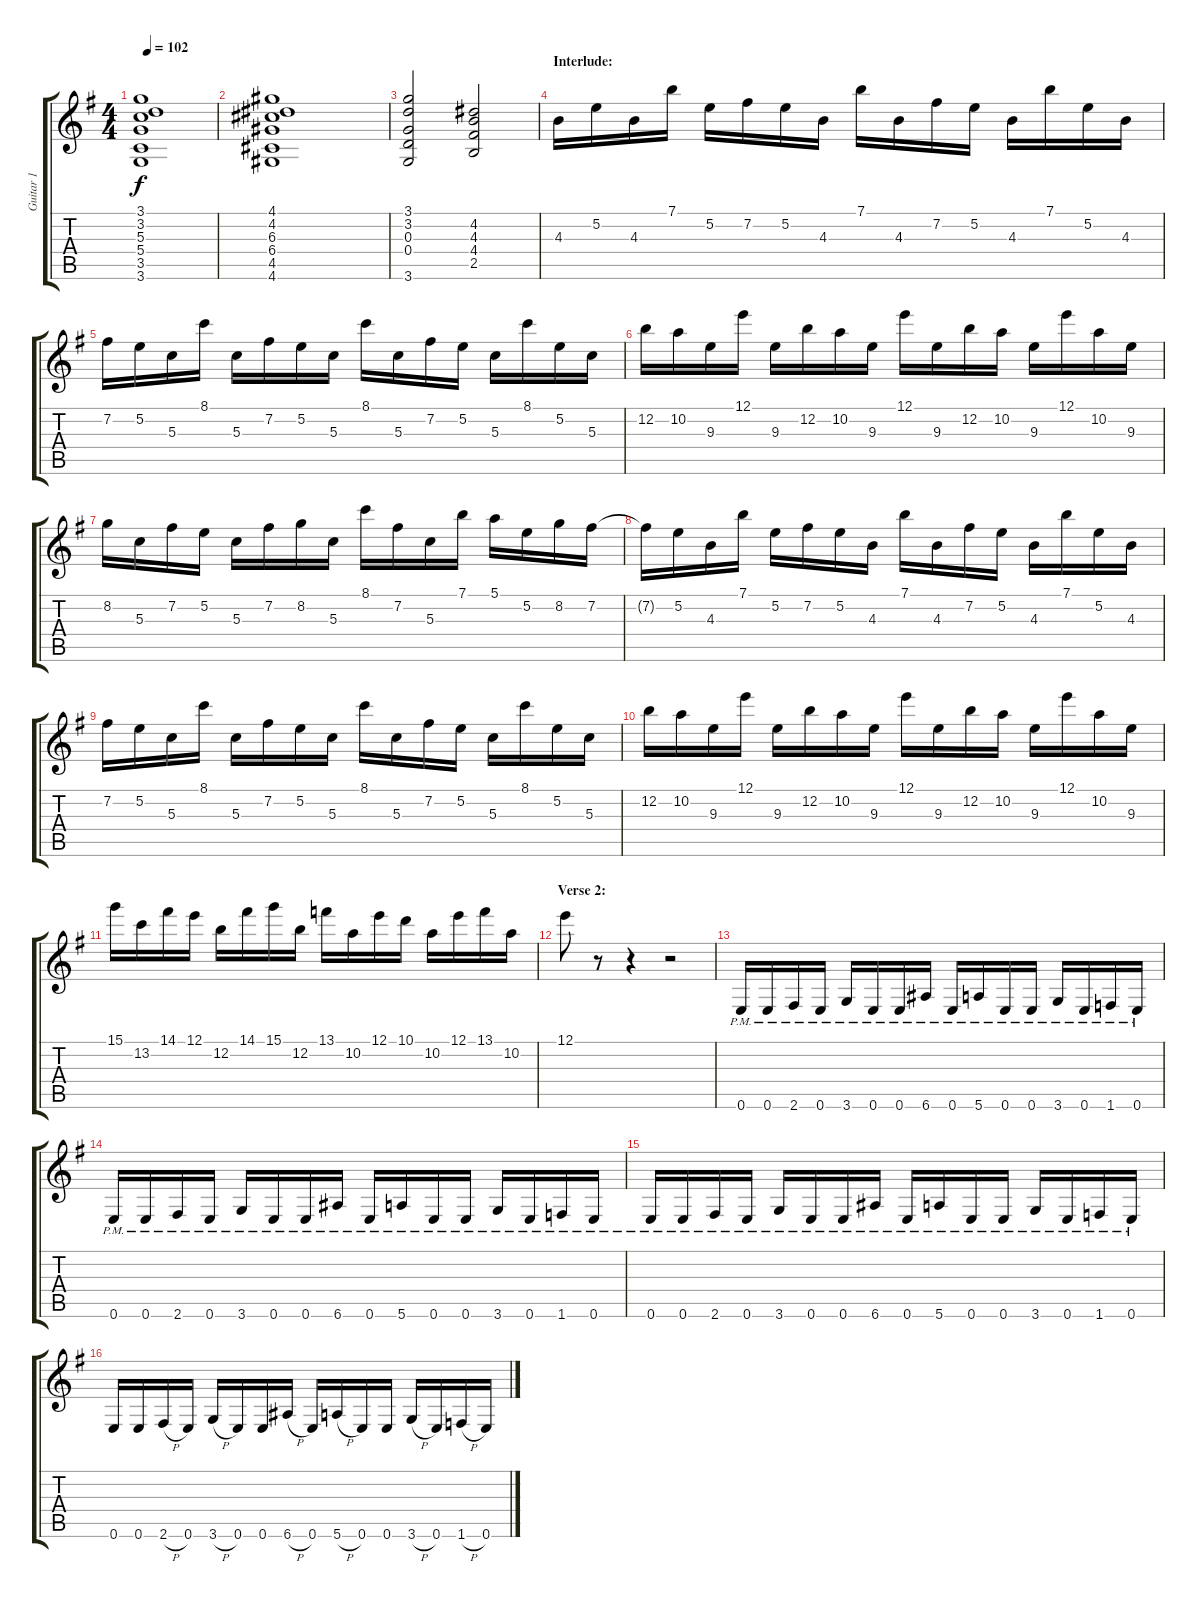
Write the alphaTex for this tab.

\track ("Guitar 1" "Guitar 1") {instrument overdrivenguitar}
\staff {score tabs}
\tuning (E4 B3 G3 D3 A2 E2) {hide}
\ts (4 4)
\tempo 102
\clef g2
\ks eminor
(3.1 3.2 5.3 5.4 3.5 3.6).1{dy f} |
(4.1 4.2 6.3 6.4 4.5 4.6).1 |
(3.1 3.2 0.3 0.4 3.6).2 (4.2 4.3 4.4 2.5).2 |
\section ("" "Interlude:")
4.3.16{volume 12 instrument overdrivenguitar} 5.2.16 4.3.16 7.1.16 5.2.16 7.2.16 5.2.16 4.3.16 7.1.16 4.3.16 7.2.16 5.2.16 4.3.16 7.1.16 5.2.16 4.3.16 |
7.2.16 5.2.16 5.3.16 8.1.16 5.3.16 7.2.16 5.2.16 5.3.16 8.1.16 5.3.16 7.2.16 5.2.16 5.3.16 8.1.16 5.2.16 5.3.16 |
12.2.16 10.2.16 9.3.16 12.1.16 9.3.16 12.2.16 10.2.16 9.3.16 12.1.16 9.3.16 12.2.16 10.2.16 9.3.16 12.1.16 10.2.16 9.3.16 |
8.2.16 5.3.16 7.2.16 5.2.16 5.3.16 7.2.16 8.2.16 5.3.16 8.1.16 7.2.16 5.3.16 7.1.16 5.1.16 5.2.16 8.2.16 7.2.16 |
7.2{t}.16 5.2.16 4.3.16 7.1.16 5.2.16 7.2.16 5.2.16 4.3.16 7.1.16 4.3.16 7.2.16 5.2.16 4.3.16 7.1.16 5.2.16 4.3.16 |
7.2.16 5.2.16 5.3.16 8.1.16 5.3.16 7.2.16 5.2.16 5.3.16 8.1.16 5.3.16 7.2.16 5.2.16 5.3.16 8.1.16 5.2.16 5.3.16 |
12.2.16 10.2.16 9.3.16 12.1.16 9.3.16 12.2.16 10.2.16 9.3.16 12.1.16 9.3.16 12.2.16 10.2.16 9.3.16 12.1.16 10.2.16 9.3.16 |
15.1.16 13.2.16 14.1.16 12.1.16 12.2.16 14.1.16 15.1.16 12.2.16 13.1.16 10.2.16 12.1.16 10.1.16 10.2.16 12.1.16 13.1.16 10.2.16 |
\section ("" "Verse 2:")
12.1.8 r.8 r.4 r.2{volume 16 balance 8 instrument overdrivenguitar} |
0.6{pm}.16 0.6{pm}.16 2.6{pm}.16 0.6{pm}.16 3.6{pm}.16 0.6{pm}.16 0.6{pm}.16 6.6{pm}.16 0.6{pm}.16 5.6{pm}.16 0.6{pm}.16 0.6{pm}.16 3.6{pm}.16 0.6{pm}.16 1.6{pm}.16 0.6{pm}.16 |
0.6{pm}.16 0.6{pm}.16 2.6{pm}.16 0.6{pm}.16 3.6{pm}.16 0.6{pm}.16 0.6{pm}.16 6.6{pm}.16 0.6{pm}.16 5.6{pm}.16 0.6{pm}.16 0.6{pm}.16 3.6{pm}.16 0.6{pm}.16 1.6{pm}.16 0.6{pm}.16 |
0.6{pm}.16 0.6{pm}.16 2.6{pm}.16 0.6{pm}.16 3.6{pm}.16 0.6{pm}.16 0.6{pm}.16 6.6{pm}.16 0.6{pm}.16 5.6{pm}.16 0.6{pm}.16 0.6{pm}.16 3.6{pm}.16 0.6{pm}.16 1.6{pm}.16 0.6{pm}.16 |
0.6.16 0.6.16 2.6{h}.16 0.6.16 3.6{h}.16 0.6.16 0.6.16 6.6{h}.16 0.6.16 5.6{h}.16 0.6.16 0.6.16 3.6{h}.16 0.6.16 1.6{h}.16 0.6.16
